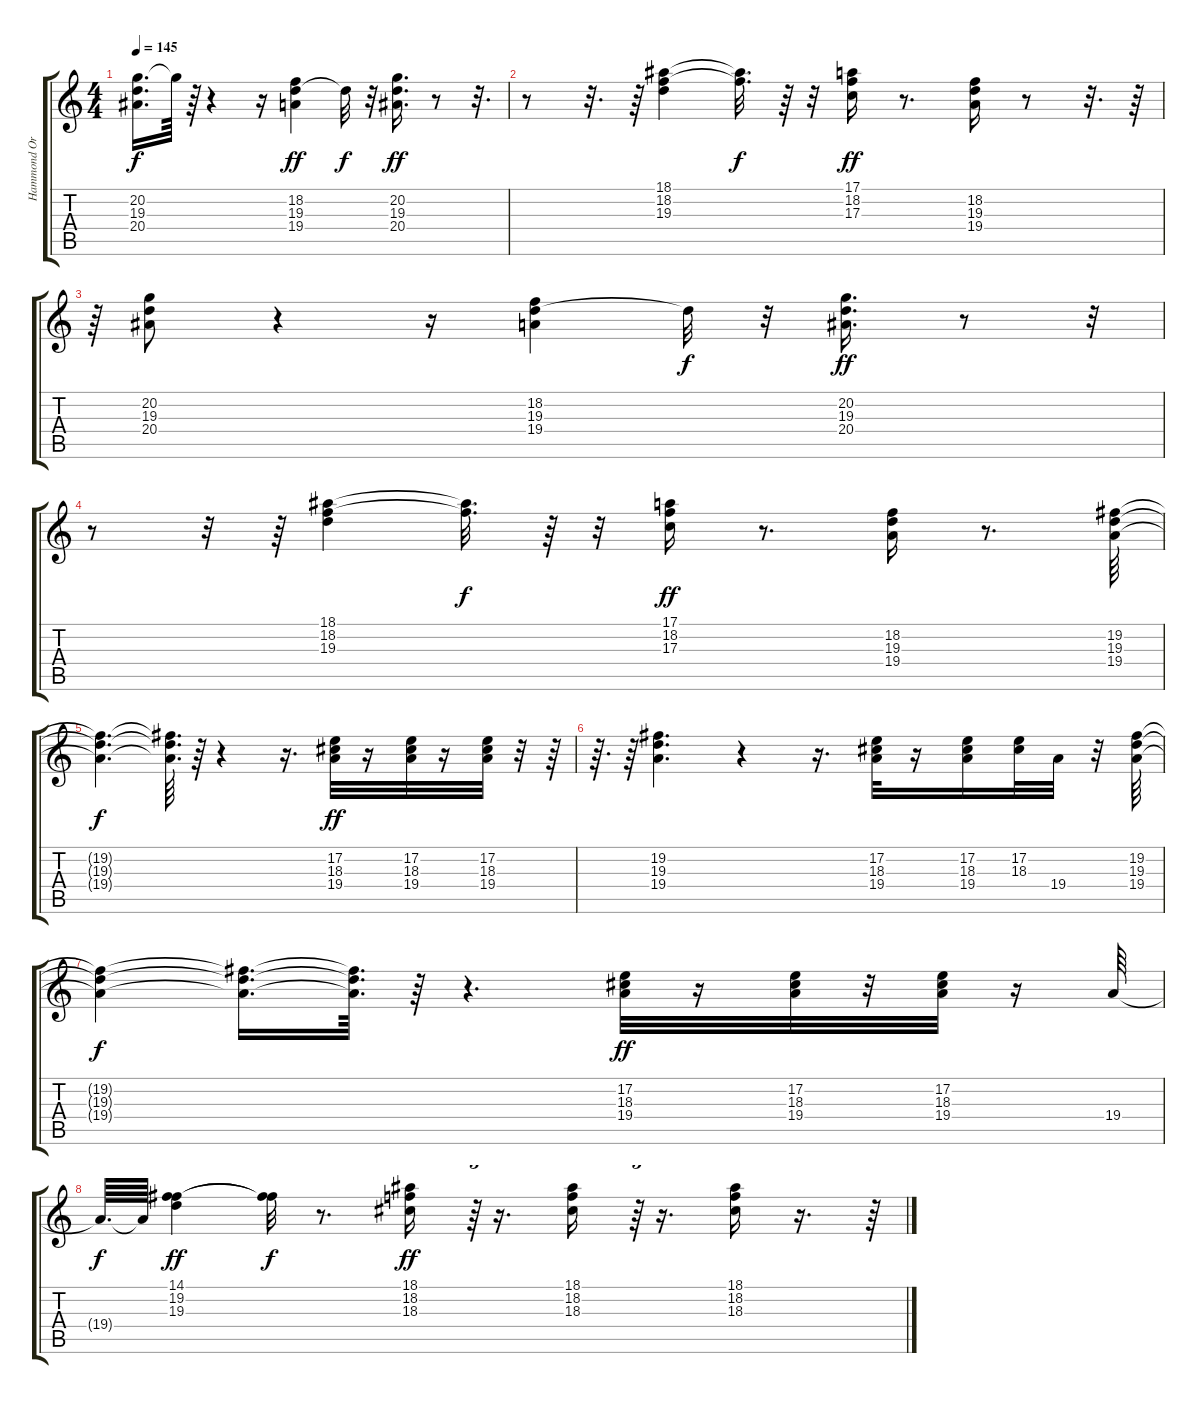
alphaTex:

\track ("Hammond Organ" "Hammond Or") {instrument drawbarorgan}
\staff {score tabs}
\tuning (E4 B3 G3 D3 A2 E2) {hide}
\ts (4 4)
\tempo 145
\clef g2
\ks c
(20.2{t} 19.3{t} 20.4{t}).16{d dy f} 20.2{t}.64 r.64 r.4 r.16 (18.2 19.3 19.4).4{dy ff} 19.3{t}.32{dy f} r.32 (20.2 19.3 20.4).16{d dy ff} r.8 r.32{d} |
r.8 r.32{d} r.64 (18.1 18.2 19.3).4 (18.1{t} 18.2{t}).32{d dy f} r.64 r.32 (17.1 18.2 17.3).16{dy ff} r.8{d} (18.2 19.3 19.4).16 r.8 r.32{d} r.64 |
r.64 (20.2 19.3 20.4).8 r.4 r.16 (18.2 19.3 19.4).4 19.3{t}.32{dy f} r.32 (20.2 19.3 20.4).16{d dy ff} r.8 r.32{tu (5 4)} |
r.8 r.32 r.64 (18.1 18.2 19.3).4 (18.1{t} 18.2{t}).32{d dy f} r.64 r.32 (17.1 18.2 17.3).16{dy ff} r.8{d} (18.2 19.3 19.4).16 r.8{d} (19.2 19.3 19.4).64 |
(19.2{t} 19.3{t} 19.4{t}).4{d dy f} (19.2{t} 19.3{t} 19.4{t}).64{d} r.64 r.4 r.16{d} (17.2 18.3 19.4).32{dy ff} r.16 (17.2 18.3 19.4).32 r.16 (17.2 18.3 19.4).32 r.32 r.64 |
r.64{d} r.64 (19.2 19.3 19.4).4{d} r.4 r.16{d} (17.2 18.3 19.4).32 r.16 (17.2 18.3 19.4).16 (17.2 18.3).32 19.4.32 r.32 (19.2 19.3 19.4).64 |
(19.2{t} 19.3{t} 19.4{t}).4{dy f} (19.2{t} 19.3{t} 19.4{t}).16{d} (19.2{t} 19.3{t} 19.4{t}).64{d} r.64 r.4{d} (17.2 18.3 19.4).32{dy ff} r.16 (17.2 18.3 19.4).32 r.32 (17.2 18.3 19.4).32 r.16 19.4.64 |
19.4{t}.64{d dy f} 19.4{t}.64 (14.1 19.2 19.3).4{dy ff} (14.1{t} 19.2{t}).32{dy f} r.8{d} (18.1 18.2 18.3).16{dy ff} r.64{tu (3 2)} r.16{d} (18.1 18.2 18.3).16 r.64{tu (3 2)} r.16{d} (18.1 18.2 18.3).16 r.16{d} r.64
